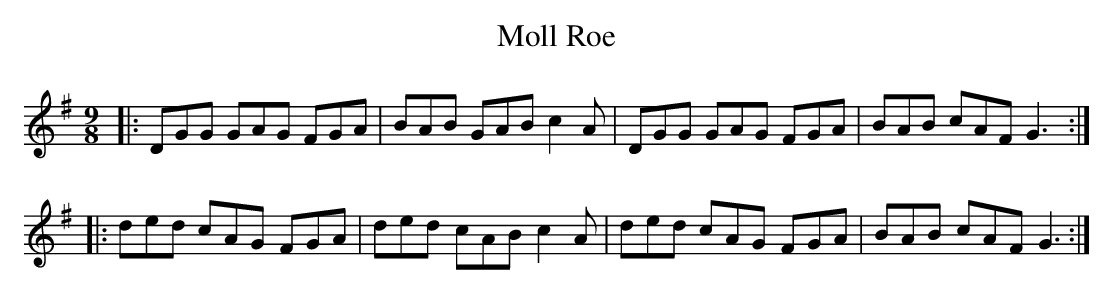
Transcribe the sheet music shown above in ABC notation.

X:1
T: Moll Roe
M: 9/8
L: 1/8
K: Gmaj
|:DGG GAG FGA|BAB GAB c2A|DGG GAG FGA|BAB cAF G3:|
|:ded cAG FGA|ded cAB c2A|ded cAG FGA|BAB cAF G3:|
